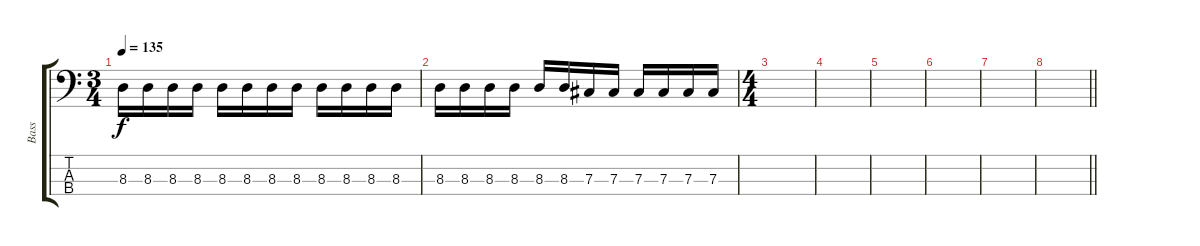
\track ("Bass" "Bass") {mute instrument electricbassfinger}
\staff {score tabs}
\tuning (E2 B1 Gb1 Db1) {hide}
\ts (3 4)
\tempo 135
\clef f4
\ks c
8.3.16{dy f} 8.3.16 8.3.16 8.3.16 8.3.16 8.3.16 8.3.16 8.3.16 8.3.16 8.3.16 8.3.16 8.3.16 |
8.3.16 8.3.16 8.3.16 8.3.16 8.3.16 8.3.16 7.3.16 7.3.16 7.3.16 7.3.16 7.3.16 7.3.16 |
\ts (4 4)
|
|
|
|
|
\barLineRight lightlight
